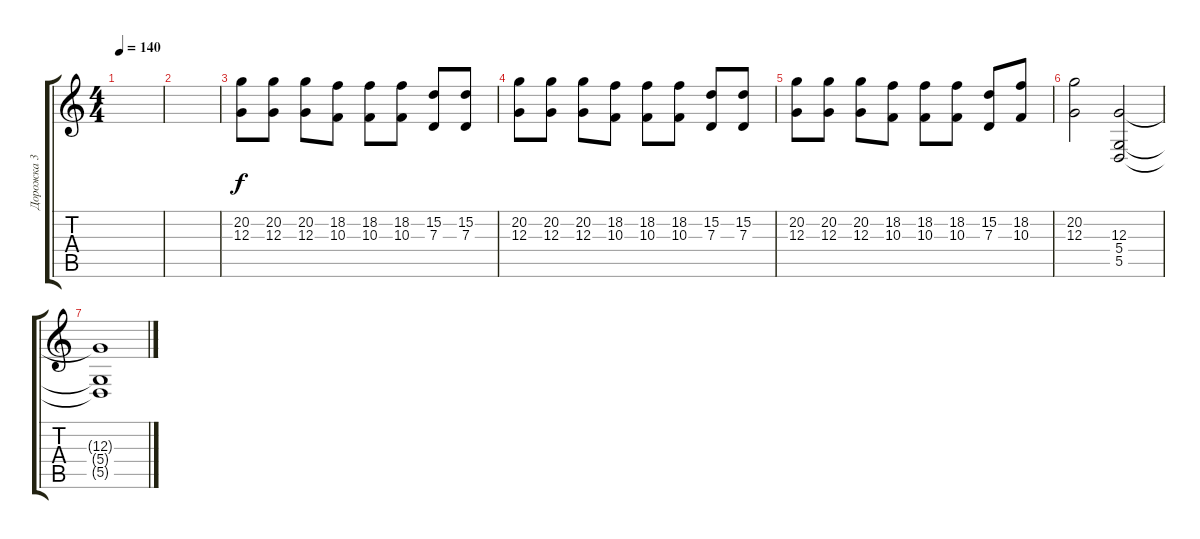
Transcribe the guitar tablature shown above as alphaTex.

\track ("Дорожка 3" "Дорожка 3") {instrument trumpet}
\staff {score tabs}
\tuning (E4 B3 G3 D3 A2 E2) {hide}
\ts (4 4)
\tempo 140
\clef g2
\ks c
|
|
(20.2 12.3).8 (20.2 12.3).8 (20.2 12.3).8 (18.2 10.3).8 (18.2 10.3).8 (18.2 10.3).8 (15.2 7.3).8 (15.2 7.3).8 |
(20.2 12.3).8 (20.2 12.3).8 (20.2 12.3).8 (18.2 10.3).8 (18.2 10.3).8 (18.2 10.3).8 (15.2 7.3).8 (15.2 7.3).8 |
(20.2 12.3).8 (20.2 12.3).8 (20.2 12.3).8 (18.2 10.3).8 (18.2 10.3).8 (18.2 10.3).8 (15.2 7.3).8 (18.2 10.3).8 |
(20.2 12.3).2 (12.3 5.4 5.5).2 |
(12.3{t} 5.4{t} 5.5{t}).1
